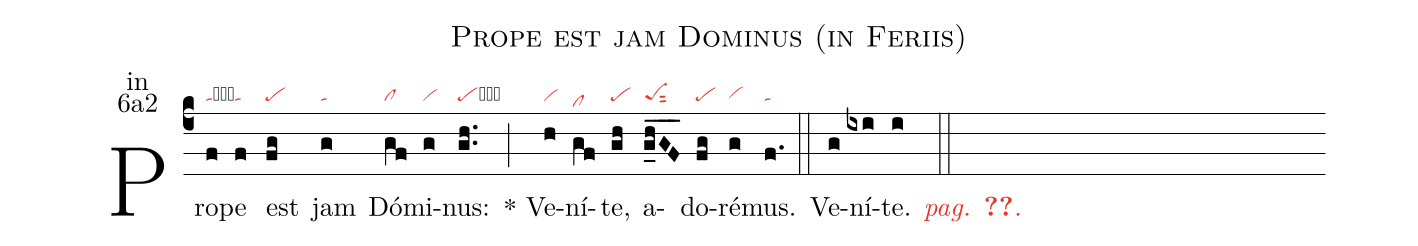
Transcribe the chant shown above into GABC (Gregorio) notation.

name:Prope est jam Dominus (in Feriis);
office-part:in;
mode:6a2;
nabc-lines:1;
%%
(c4) Pro(f|taob)pe(f|ta) est(fg|pe) jam(g|ta) Dó(gf|cl)mi(g|vi)nus:(gh..|pecb) (;) <sp>*</sp> Ve(h|vi)ní(gf|clhd)te,(gh|pe) a(g_h_GF__|peSsut2)do(fg|pe)ré(g|vihg)mus.(f.|ta)  (::) <nlba>Ve(g)ní(ixi)t{e}. <c><i>pag. <v>\pageref{M-ODEFIP}</v>.</i></c></nlba>(i ::)
